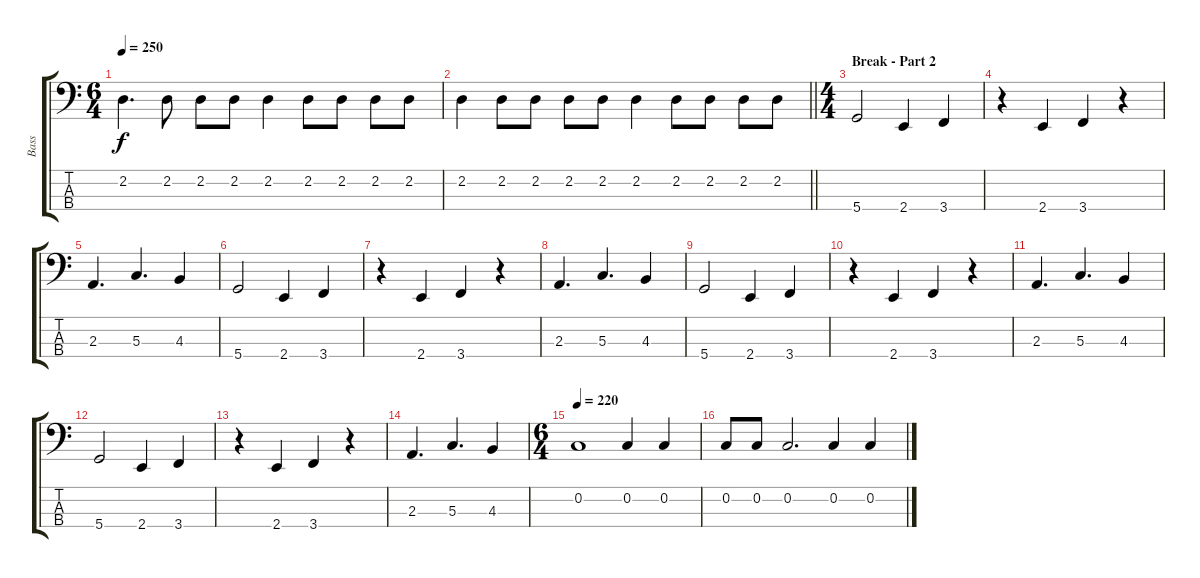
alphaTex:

\track ("Bass" "Bass") {instrument electricbasspick}
\staff {score tabs}
\tuning (F2 C2 G1 D1) {hide}
\ts (6 4)
\tempo 250
\clef f4
\ks c
2.2.4{d dy f} 2.2.8 2.2.8 2.2.8 2.2.4 2.2.8 2.2.8 2.2.8 2.2.8 |
\barLineRight lightlight
2.2.4 2.2.8 2.2.8 2.2.8 2.2.8 2.2.4 2.2.8 2.2.8 2.2.8 2.2.8 |
\ts (4 4)
\section ("" "Break - Part 2")
5.4.2 2.4.4 3.4.4 |
r.4 2.4.4 3.4.4 r.4 |
2.3.4{d} 5.3.4{d} 4.3.4 |
5.4.2 2.4.4 3.4.4 |
r.4 2.4.4 3.4.4 r.4 |
2.3.4{d} 5.3.4{d} 4.3.4 |
5.4.2 2.4.4 3.4.4 |
r.4 2.4.4 3.4.4 r.4 |
2.3.4{d} 5.3.4{d} 4.3.4 |
5.4.2 2.4.4 3.4.4 |
r.4 2.4.4 3.4.4 r.4 |
2.3.4{d} 5.3.4{d} 4.3.4 |
\ts (6 4)
\tempo 220
0.2.1 0.2.4 0.2.4 |
0.2.8 0.2.8 0.2.2{d} 0.2.4 0.2.4
